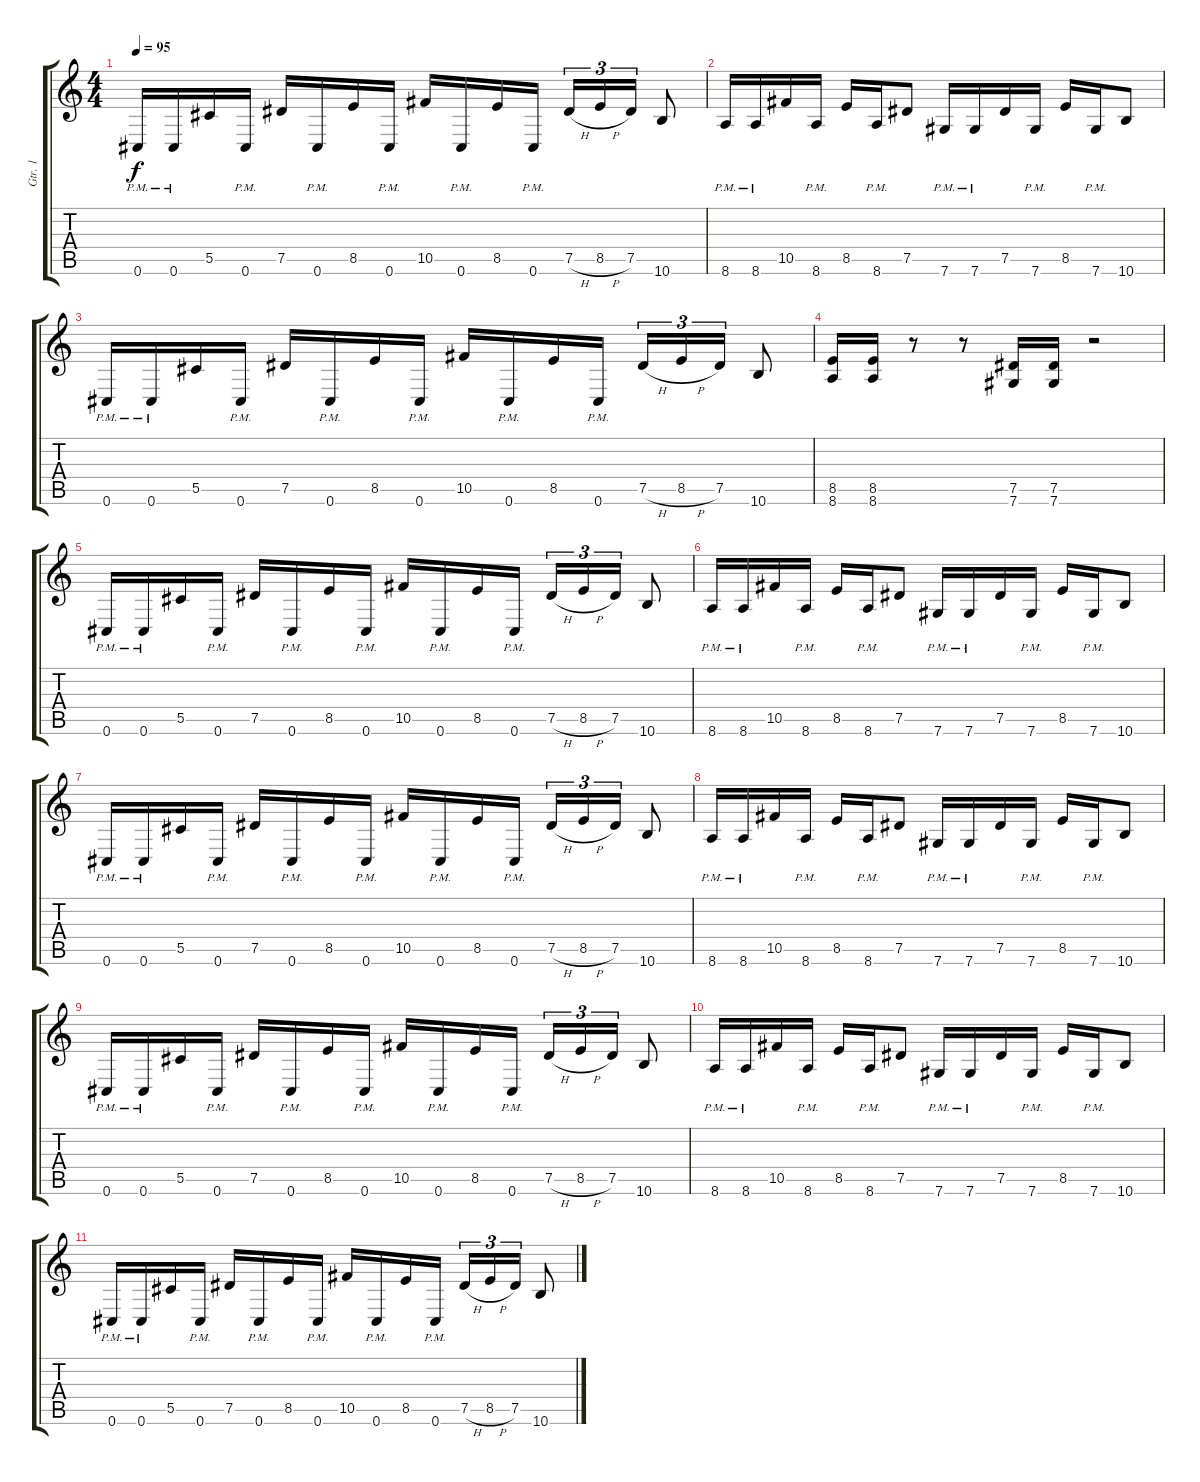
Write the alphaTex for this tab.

\track ("Gtr. 1" "Gtr. 1") {instrument distortionguitar}
\staff {score tabs}
\tuning (Eb4 Bb3 Gb3 Db3 Ab2 Db2) {hide}
\ts (4 4)
\tempo 95
\clef g2
\ks c
0.6{pm}.16{dy f instrument distortionguitar} 0.6{pm}.16 5.5.16 0.6{pm}.16 7.5.16 0.6{pm}.16 8.5.16 0.6{pm}.16 10.5.16 0.6{pm}.16 8.5.16 0.6{pm}.16 7.5{h}.16{tu (3 2)} 8.5{h}.16{tu (3 2)} 7.5.16{tu (3 2)} 10.6.8 |
8.6{pm}.16 8.6{pm}.16 10.5.16 8.6{pm}.16 8.5.16 8.6{pm}.16 7.5.8 7.6{pm}.16 7.6{pm}.16 7.5.16 7.6{pm}.16 8.5.16 7.6{pm}.16 10.6.8 |
0.6{pm}.16 0.6{pm}.16 5.5.16 0.6{pm}.16 7.5.16 0.6{pm}.16 8.5.16 0.6{pm}.16 10.5.16 0.6{pm}.16 8.5.16 0.6{pm}.16 7.5{h}.16{tu (3 2)} 8.5{h}.16{tu (3 2)} 7.5.16{tu (3 2)} 10.6.8 |
(8.5 8.6).16 (8.5 8.6).16 r.8 r.8 (7.5 7.6).16 (7.5 7.6).16 r.2 |
0.6{pm}.16 0.6{pm}.16 5.5.16 0.6{pm}.16 7.5.16 0.6{pm}.16 8.5.16 0.6{pm}.16 10.5.16 0.6{pm}.16 8.5.16 0.6{pm}.16 7.5{h}.16{tu (3 2)} 8.5{h}.16{tu (3 2)} 7.5.16{tu (3 2)} 10.6.8 |
8.6{pm}.16 8.6{pm}.16 10.5.16 8.6{pm}.16 8.5.16 8.6{pm}.16 7.5.8 7.6{pm}.16 7.6{pm}.16 7.5.16 7.6{pm}.16 8.5.16 7.6{pm}.16 10.6.8 |
0.6{pm}.16 0.6{pm}.16 5.5.16 0.6{pm}.16 7.5.16 0.6{pm}.16 8.5.16 0.6{pm}.16 10.5.16 0.6{pm}.16 8.5.16 0.6{pm}.16 7.5{h}.16{tu (3 2)} 8.5{h}.16{tu (3 2)} 7.5.16{tu (3 2)} 10.6.8 |
8.6{pm}.16 8.6{pm}.16 10.5.16 8.6{pm}.16 8.5.16 8.6{pm}.16 7.5.8 7.6{pm}.16 7.6{pm}.16 7.5.16 7.6{pm}.16 8.5.16 7.6{pm}.16 10.6.8 |
0.6{pm}.16 0.6{pm}.16 5.5.16 0.6{pm}.16 7.5.16 0.6{pm}.16 8.5.16 0.6{pm}.16 10.5.16 0.6{pm}.16 8.5.16 0.6{pm}.16 7.5{h}.16{tu (3 2)} 8.5{h}.16{tu (3 2)} 7.5.16{tu (3 2)} 10.6.8 |
8.6{pm}.16 8.6{pm}.16 10.5.16 8.6{pm}.16 8.5.16 8.6{pm}.16 7.5.8 7.6{pm}.16 7.6{pm}.16 7.5.16 7.6{pm}.16 8.5.16 7.6{pm}.16 10.6.8 |
0.6{pm}.16 0.6{pm}.16 5.5.16 0.6{pm}.16 7.5.16 0.6{pm}.16 8.5.16 0.6{pm}.16 10.5.16 0.6{pm}.16 8.5.16 0.6{pm}.16 7.5{h}.16{tu (3 2)} 8.5{h}.16{tu (3 2)} 7.5.16{tu (3 2)} 10.6.8
